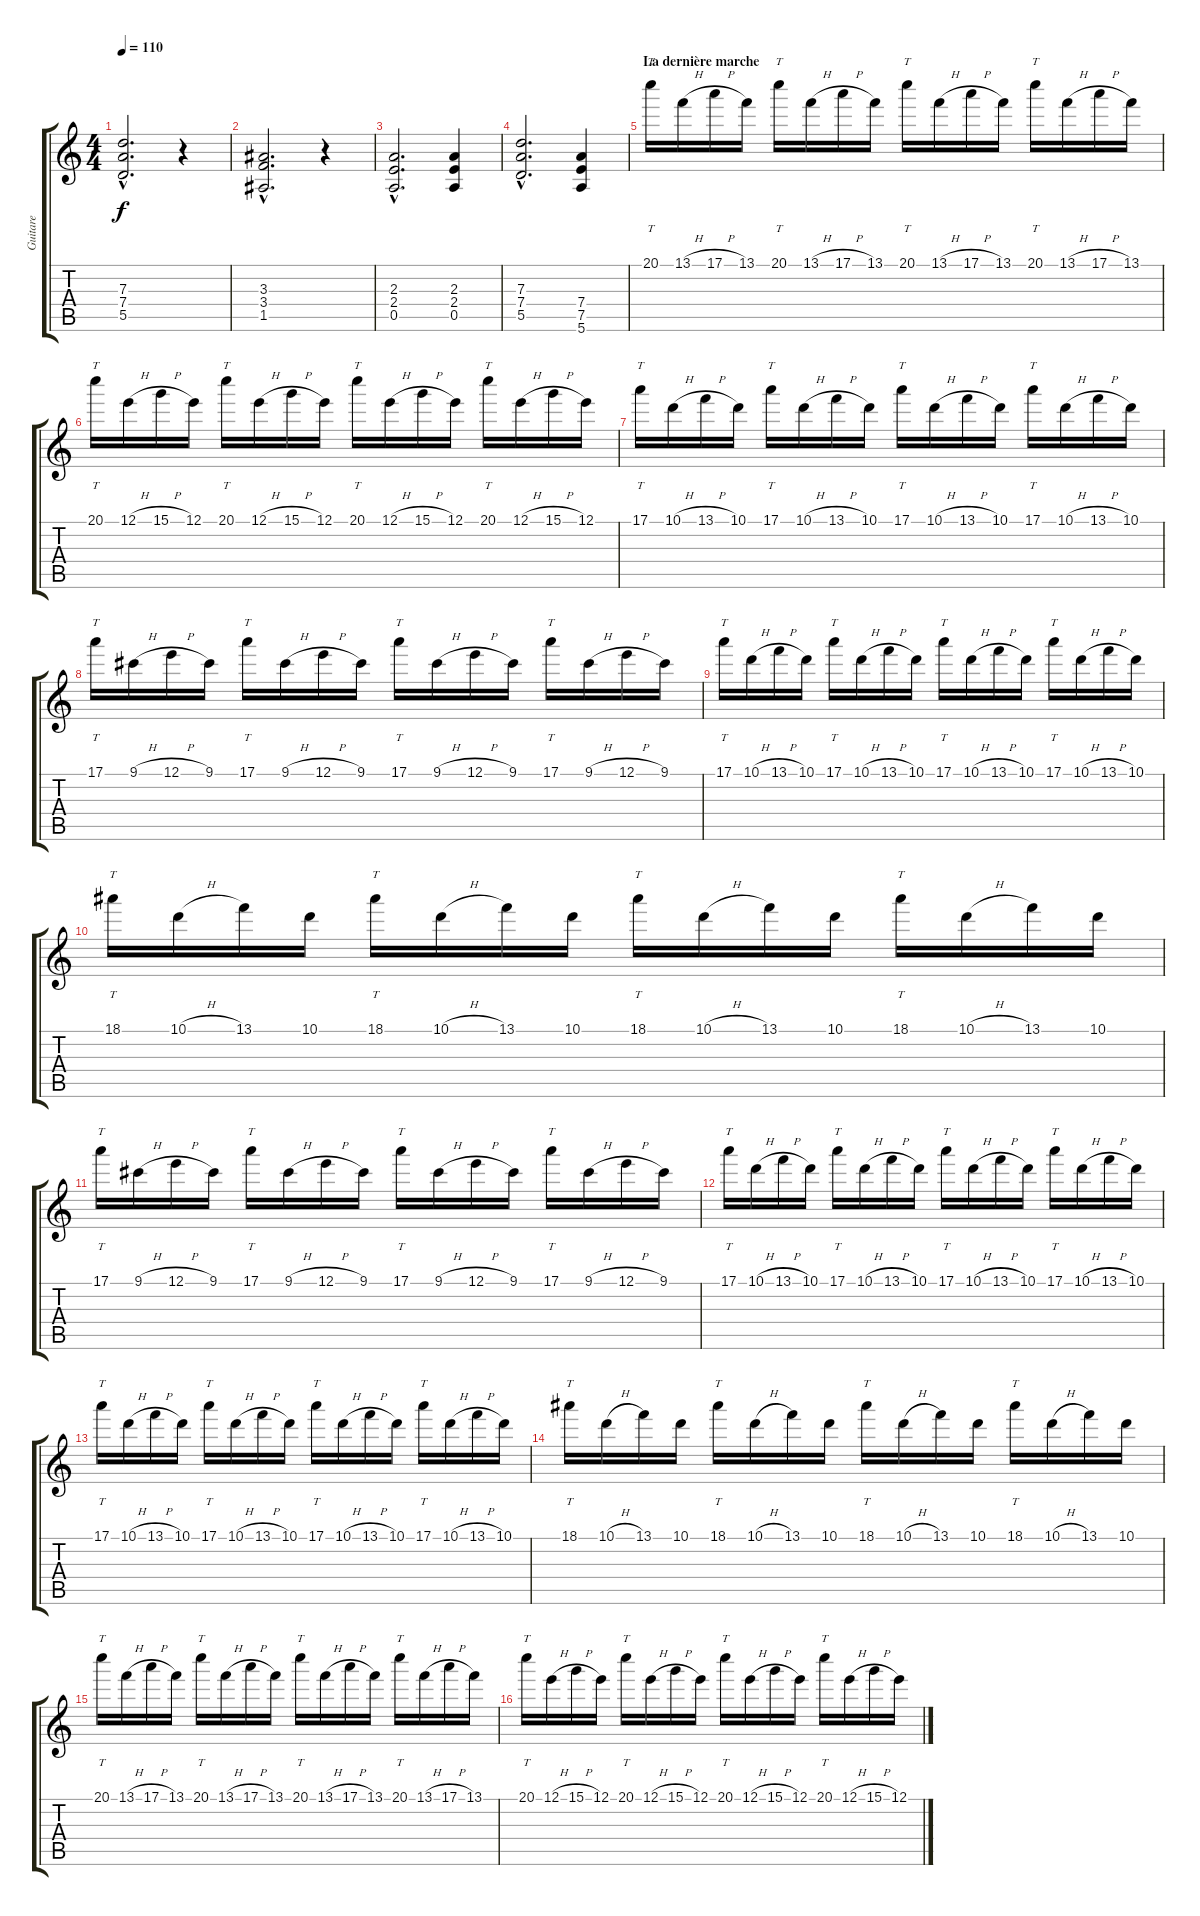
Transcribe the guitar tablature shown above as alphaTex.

\track ("Guitare" "Guitare") {instrument distortionguitar}
\staff {score tabs}
\tuning (E4 B3 G3 D3 A2 E2) {hide}
\ts (4 4)
\tempo 110
\clef g2
\ks c
(7.3{hac} 7.4{hac} 5.5{hac}).2{d dy f} r.4 |
(3.3{hac} 3.4{hac} 1.5{hac}).2{d} r.4 |
(2.3{hac} 2.4{hac} 0.5{hac}).2{d} (2.3 2.4 0.5).4 |
(7.3{hac} 7.4{hac} 5.5{hac}).2{d} (7.4 7.5 5.6).4 |
\section ("" "La dernière marche")
20.1.16{tt volume 10 instrument overdrivenguitar} 13.1{h}.16 17.1{h}.16 13.1.16 20.1.16{tt} 13.1{h}.16 17.1{h}.16 13.1.16 20.1.16{tt} 13.1{h}.16 17.1{h}.16 13.1.16 20.1.16{tt} 13.1{h}.16 17.1{h}.16 13.1.16 |
20.1.16{tt} 12.1{h}.16 15.1{h}.16 12.1.16 20.1.16{tt} 12.1{h}.16 15.1{h}.16 12.1.16 20.1.16{tt} 12.1{h}.16 15.1{h}.16 12.1.16 20.1.16{tt} 12.1{h}.16 15.1{h}.16 12.1.16 |
17.1.16{tt} 10.1{h}.16 13.1{h}.16 10.1.16 17.1.16{tt} 10.1{h}.16 13.1{h}.16 10.1.16 17.1.16{tt} 10.1{h}.16 13.1{h}.16 10.1.16 17.1.16{tt} 10.1{h}.16 13.1{h}.16 10.1.16 |
17.1.16{tt} 9.1{h}.16 12.1{h}.16 9.1.16 17.1.16{tt} 9.1{h}.16 12.1{h}.16 9.1.16 17.1.16{tt} 9.1{h}.16 12.1{h}.16 9.1.16 17.1.16{tt} 9.1{h}.16 12.1{h}.16 9.1.16 |
17.1.16{tt} 10.1{h}.16 13.1{h}.16 10.1.16 17.1.16{tt} 10.1{h}.16 13.1{h}.16 10.1.16 17.1.16{tt} 10.1{h}.16 13.1{h}.16 10.1.16 17.1.16{tt} 10.1{h}.16 13.1{h}.16 10.1.16 |
18.1.16{tt} 10.1{h}.16 13.1.16 10.1.16 18.1.16{tt} 10.1{h}.16 13.1.16 10.1.16 18.1.16{tt} 10.1{h}.16 13.1.16 10.1.16 18.1.16{tt} 10.1{h}.16 13.1.16 10.1.16 |
17.1.16{tt} 9.1{h}.16 12.1{h}.16 9.1.16 17.1.16{tt} 9.1{h}.16 12.1{h}.16 9.1.16 17.1.16{tt} 9.1{h}.16 12.1{h}.16 9.1.16 17.1.16{tt} 9.1{h}.16 12.1{h}.16 9.1.16 |
17.1.16{tt} 10.1{h}.16 13.1{h}.16 10.1.16 17.1.16{tt} 10.1{h}.16 13.1{h}.16 10.1.16 17.1.16{tt} 10.1{h}.16 13.1{h}.16 10.1.16 17.1.16{tt} 10.1{h}.16 13.1{h}.16 10.1.16 |
17.1.16{tt} 10.1{h}.16 13.1{h}.16 10.1.16 17.1.16{tt} 10.1{h}.16 13.1{h}.16 10.1.16 17.1.16{tt} 10.1{h}.16 13.1{h}.16 10.1.16 17.1.16{tt} 10.1{h}.16 13.1{h}.16 10.1.16 |
18.1.16{tt} 10.1{h}.16 13.1.16 10.1.16 18.1.16{tt} 10.1{h}.16 13.1.16 10.1.16 18.1.16{tt} 10.1{h}.16 13.1.16 10.1.16 18.1.16{tt} 10.1{h}.16 13.1.16 10.1.16 |
20.1.16{tt} 13.1{h}.16 17.1{h}.16 13.1.16 20.1.16{tt} 13.1{h}.16 17.1{h}.16 13.1.16 20.1.16{tt} 13.1{h}.16 17.1{h}.16 13.1.16 20.1.16{tt} 13.1{h}.16 17.1{h}.16 13.1.16 |
20.1.16{tt} 12.1{h}.16 15.1{h}.16 12.1.16 20.1.16{tt} 12.1{h}.16 15.1{h}.16 12.1.16 20.1.16{tt} 12.1{h}.16 15.1{h}.16 12.1.16 20.1.16{tt} 12.1{h}.16 15.1{h}.16 12.1.16
